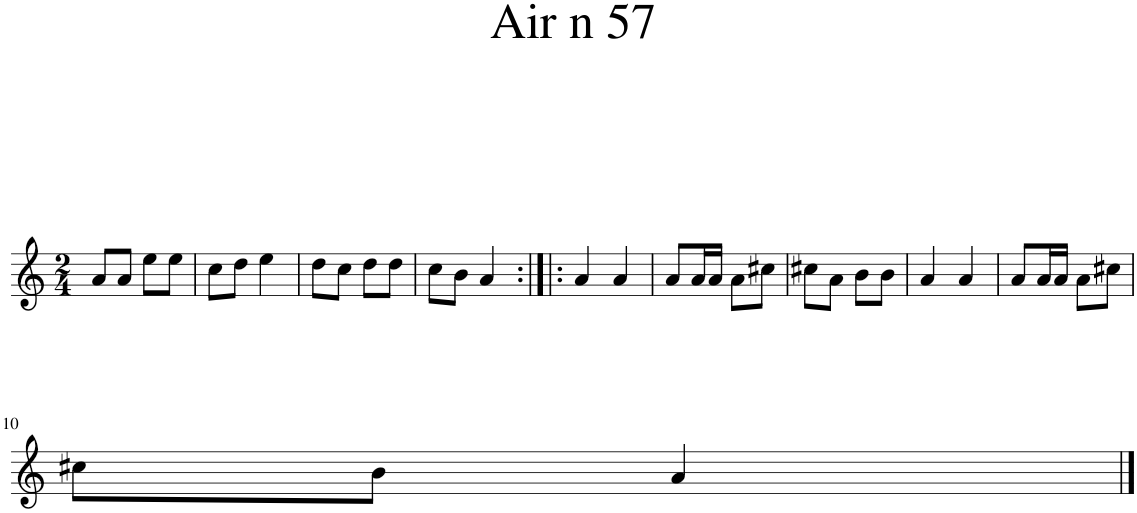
**kern
*part1
*staff1
*I"Piano
*I'Pno.
*clefG2
*k[]
*M2/4
=1
8a/L
8a/J
8ee\L
8ee\J
=2
8cc\L
8dd\J
4ee\
=3
8dd\L
8cc\J
8dd\L
8dd\J
=4
8cc\L
8b\J
4a/
=5:|!|:
4a/
4a/
=6
8a/L
16a/L
16a/JJ
8a\L
8cc#X\J
=7
8cc#X\L
8a\J
8b\L
8b\J
=8
4a/
4a/
=9
8a/L
16a/L
16a/JJ
8a\L
8cc#X\J
!!LO:LB:g=z
=10
8cc#X\L
8b\J
4a/
==
*-
